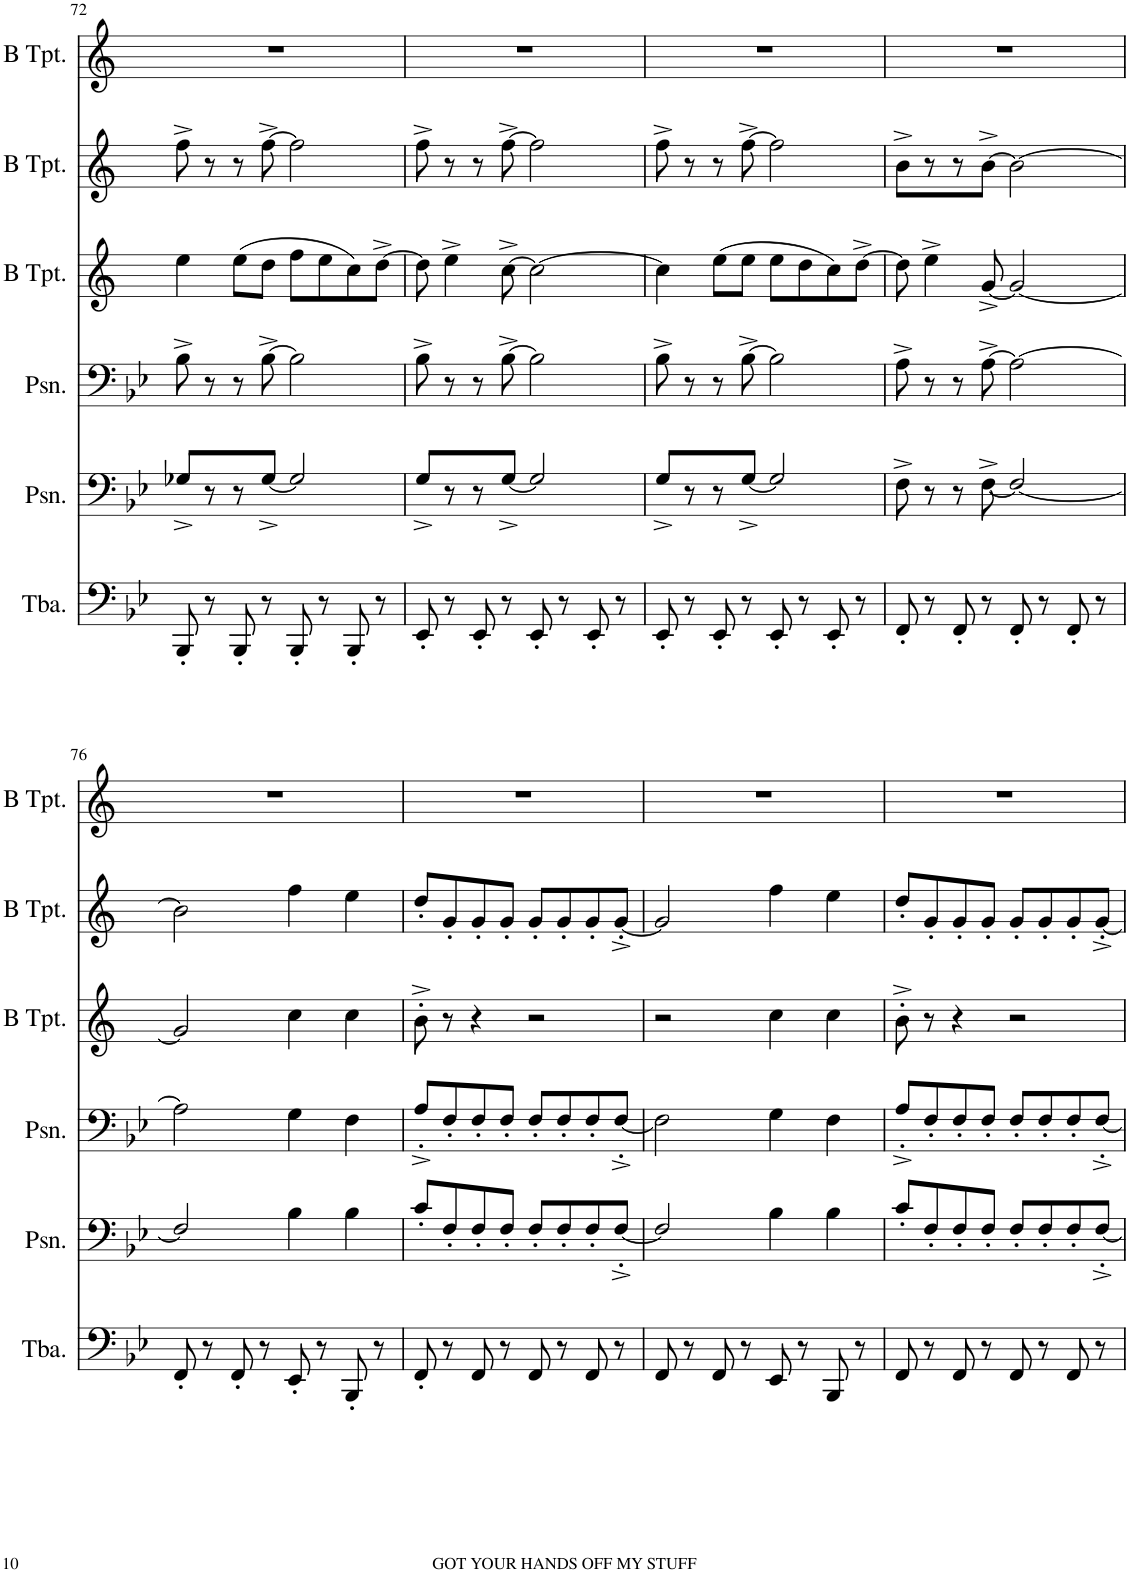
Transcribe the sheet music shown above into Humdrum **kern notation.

**kern	**kern	**kern	**kern	**kern	**kern
*part6	*part5	*part4	*part3	*part2	*part1
*staff6	*staff5	*staff4	*staff3	*staff2	*staff1
*I"Tuba	*I"Posaune	*I"Posaune	*I"Trompete in B	*I"Trompete in B	*I"Trompete in B
*I'Tba.	*I'Psn.	*I'Psn.	*	*	*
!!LO:PB:g=z
*clefF4	*clefF4	*clefF4	*clefG2	*clefG2	*clefG2
*	*	*	*Trd1c2	*Trd1c2	*Trd1c2
*k[b-e-]	*k[b-e-]	*k[b-e-]	*k[]	*k[]	*k[]
*M4/4	*M4/4	*M4/4	*M4/4	*M4/4	*M4/4
=72	=72	=72	=72	=72	=72
8BBB-'/	8G-X^/L	8B-^\	4ee\	8ff^\	1r
8r	8r	8r	.	8r	.
8BBB-'/	8r	8r	(>8ee\L	8r	.
8r	[<8G-^/J	[>8B-^\	8dd\J	[>8ff^\	.
8BBB-'/	2G-/]	2B-\]	8ff\L	2ff\]	.
8r	.	.	8ee\	.	.
8BBB-'/	.	.	8cc\)	.	.
8r	.	.	[>8dd^\J	.	.
=73	=73	=73	=73	=73	=73
8EE-'/	8G^/L	8B-^\	8dd\]	8ff^\	1r
8r	8r	8r	4ee^\	8r	.
8EE-'/	8r	8r	.	8r	.
8r	[<8G^/J	[>8B-^\	[>8cc^\	[>8ff^\	.
8EE-'/	2G/]	2B-\]	2cc\_	2ff\]	.
8r	.	.	.	.	.
8EE-'/	.	.	.	.	.
8r	.	.	.	.	.
=74	=74	=74	=74	=74	=74
8EE-'/	8G^/L	8B-^\	4cc\]	8ff^\	1r
8r	8r	8r	.	8r	.
8EE-'/	8r	8r	(>8ee\L	8r	.
8r	[<8G^/J	[>8B-^\	8ee\J	[>8ff^\	.
8EE-'/	2G/]	2B-\]	8ee\L	2ff\]	.
8r	.	.	8dd\	.	.
8EE-'/	.	.	8cc\)	.	.
8r	.	.	[>8dd^\J	.	.
=75	=75	=75	=75	=75	=75
8FF'/	8F^\	8A^\	8dd\]	8b^\L	1r
8r	8r	8r	4ee^\	8r	.
8FF'/	8r	8r	.	8r	.
8r	[<8F^\	[>8A^\	[<8g^/	[>8b^\J	.
8FF'/	2F/_	2A\_	2g/_	2b\_	.
8r	.	.	.	.	.
8FF'/	.	.	.	.	.
8r	.	.	.	.	.
!!LO:LB:g=z
=76	=76	=76	=76	=76	=76
8FF'/	2F/]	2A\]	2g/]	2b\]	1r
8r	.	.	.	.	.
8FF'/	.	.	.	.	.
8r	.	.	.	.	.
8EE-'/	4B-\	4G\	4cc\	4ff\	.
8r	.	.	.	.	.
8BBB-'/	4B-\	4F\	4cc\	4ee\	.
8r	.	.	.	.	.
=77	=77	=77	=77	=77	=77
8FF'/	8c'/L	8A'^/L	8b'^\	8dd'/L	1r
8r	8F'/	8F'/	8r	8g'/	.
8FF/	8F'/	8F'/	4r	8g'/	.
8r	8F'/J	8F'/J	.	8g'/J	.
8FF/	8F'/L	8F'/L	2r	8g'/L	.
8r	8F'/	8F'/	.	8g'/	.
8FF/	8F'/	8F'/	.	8g'/	.
8r	[<8F'^/J	[<8F'^/J	.	[<8g'^/J	.
=78	=78	=78	=78	=78	=78
8FF/	2F/]	2F\]	2r	2g/]	1r
8r	.	.	.	.	.
8FF/	.	.	.	.	.
8r	.	.	.	.	.
8EE-/	4B-\	4G\	4cc\	4ff\	.
8r	.	.	.	.	.
8BBB-/	4B-\	4F\	4cc\	4ee\	.
8r	.	.	.	.	.
=79	=79	=79	=79	=79	=79
8FF/	8c'/L	8A'^/L	8b'^\	8dd'/L	1r
8r	8F'/	8F'/	8r	8g'/	.
8FF/	8F'/	8F'/	4r	8g'/	.
8r	8F'/J	8F'/J	.	8g'/J	.
8FF/	8F'/L	8F'/L	2r	8g'/L	.
8r	8F'/	8F'/	.	8g'/	.
8FF/	8F'/	8F'/	.	8g'/	.
8r	[<8F'^/J	[<8F'^/J	.	[<8g'^/J	.
=	=	=	=	=	=
*-	*-	*-	*-	*-	*-
